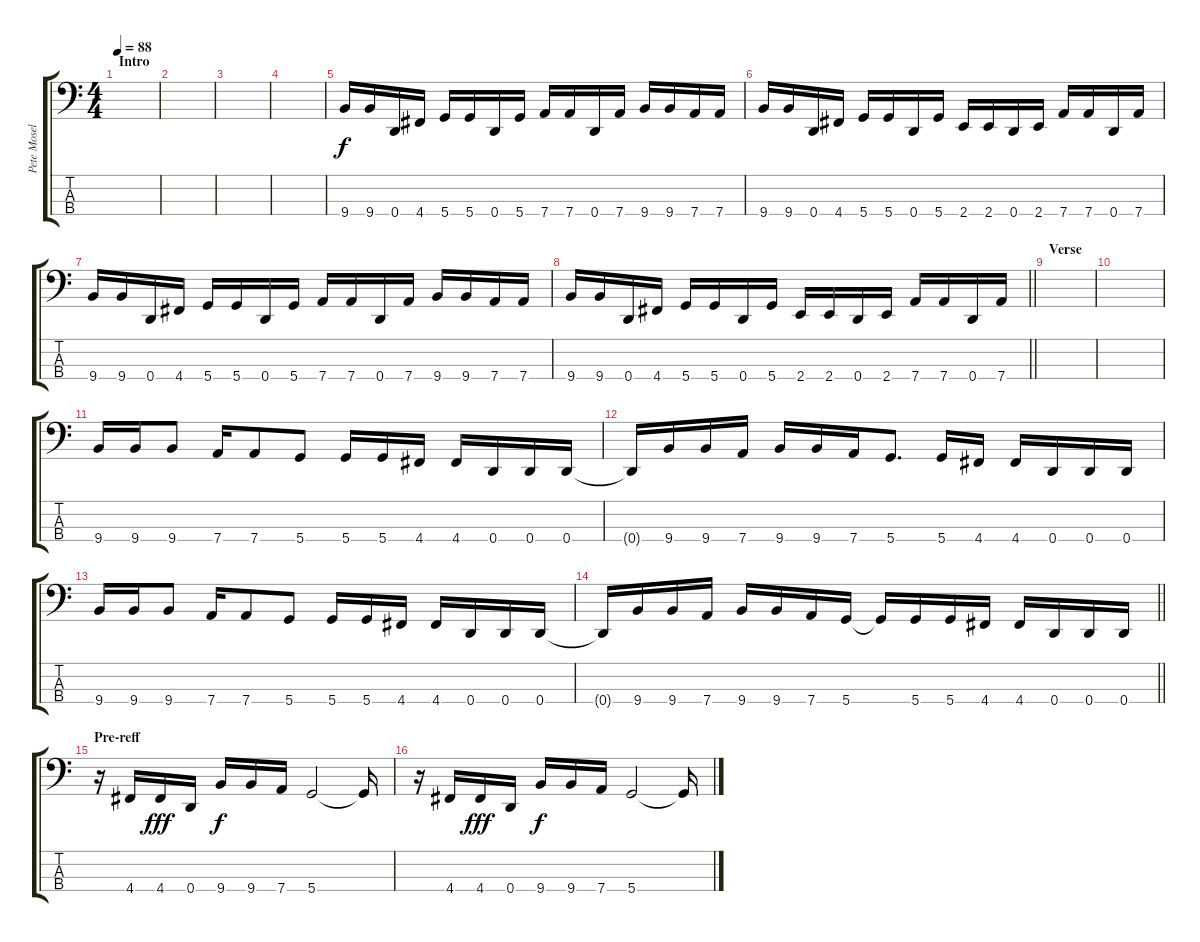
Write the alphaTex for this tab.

\track ("Pete Mosely (bass)" "Pete Mosel") {instrument electricbasspick}
\staff {score tabs}
\tuning (G2 D2 A1 D1) {hide}
\ts (4 4)
\section ("" "Intro")
\tempo 88
\clef f4
\ks c
|
|
|
|
9.4.16 9.4.16 0.4.16 4.4.16 5.4.16 5.4.16 0.4.16 5.4.16 7.4.16 7.4.16 0.4.16 7.4.16 9.4.16 9.4.16 7.4.16 7.4.16 |
9.4.16 9.4.16 0.4.16 4.4.16 5.4.16 5.4.16 0.4.16 5.4.16 2.4.16 2.4.16 0.4.16 2.4.16 7.4.16 7.4.16 0.4.16 7.4.16 |
9.4.16 9.4.16 0.4.16 4.4.16 5.4.16 5.4.16 0.4.16 5.4.16 7.4.16 7.4.16 0.4.16 7.4.16 9.4.16 9.4.16 7.4.16 7.4.16 |
\barLineRight lightlight
9.4.16 9.4.16 0.4.16 4.4.16 5.4.16 5.4.16 0.4.16 5.4.16 2.4.16 2.4.16 0.4.16 2.4.16 7.4.16 7.4.16 0.4.16 7.4.16 |
\section ("" "Verse")
|
|
9.4.16 9.4.16 9.4.8 7.4.16 7.4.8 5.4.8 5.4.16 5.4.16 4.4.16 4.4.16 0.4.16 0.4.16 0.4.16 |
0.4{t}.16 9.4.16 9.4.16 7.4.16 9.4.16 9.4.16 7.4.16 5.4.8{d} 5.4.16 4.4.16 4.4.16 0.4.16 0.4.16 0.4.16 |
9.4.16 9.4.16 9.4.8 7.4.16 7.4.8 5.4.8 5.4.16 5.4.16 4.4.16 4.4.16 0.4.16 0.4.16 0.4.16 |
\barLineRight lightlight
0.4{t}.16 9.4.16 9.4.16 7.4.16 9.4.16 9.4.16 7.4.16 5.4.16 5.4{t}.16 5.4.16 5.4.16 4.4.16 4.4.16 0.4.16 0.4.16 0.4.16 |
\section ("" "Pre-reff")
r.16 4.4.16 4.4.16{dy fff} 0.4.16 9.4.16{dy f} 9.4.16 7.4.16 5.4.2 5.4{t}.16 |
r.16 4.4.16 4.4.16{dy fff} 0.4.16 9.4.16{dy f} 9.4.16 7.4.16 5.4.2 5.4{t}.16
